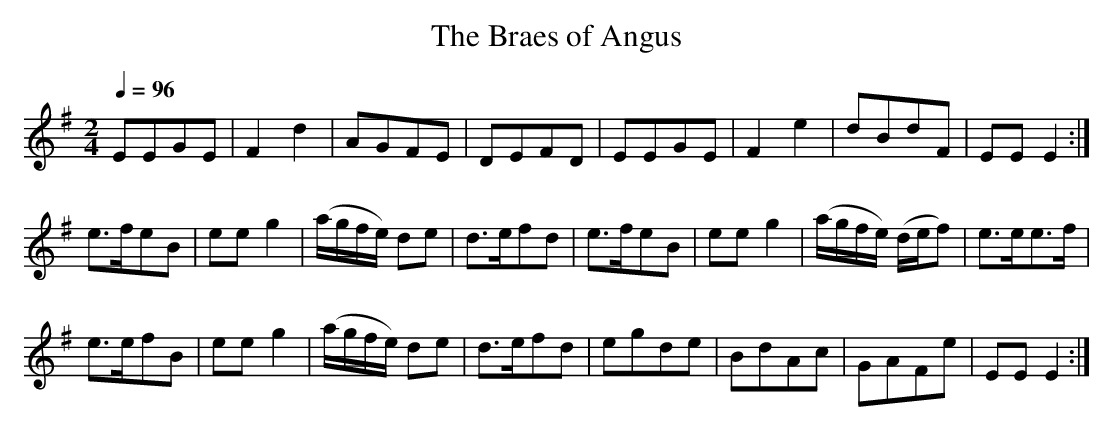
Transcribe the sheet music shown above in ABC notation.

X:1
T:The Braes of Angus
M:2/4
L:1/8
Q:1/4=96
K:E minor
EEGE |F2d2| AGFE             |DEFD  |\
EEGE |F2e2| dBdF             |EE E2:|
e>feB|eeg2|(a/g/f/e/)  de    |d>efd |\
e>feB|eeg2|(a/g/f/e/) (d/e/f)|e>ee>f|
e>efB|eeg2|(a/g/f/e/)  de    |d>efd |\
egde |BdAc| GAFe             |EE E2:|
